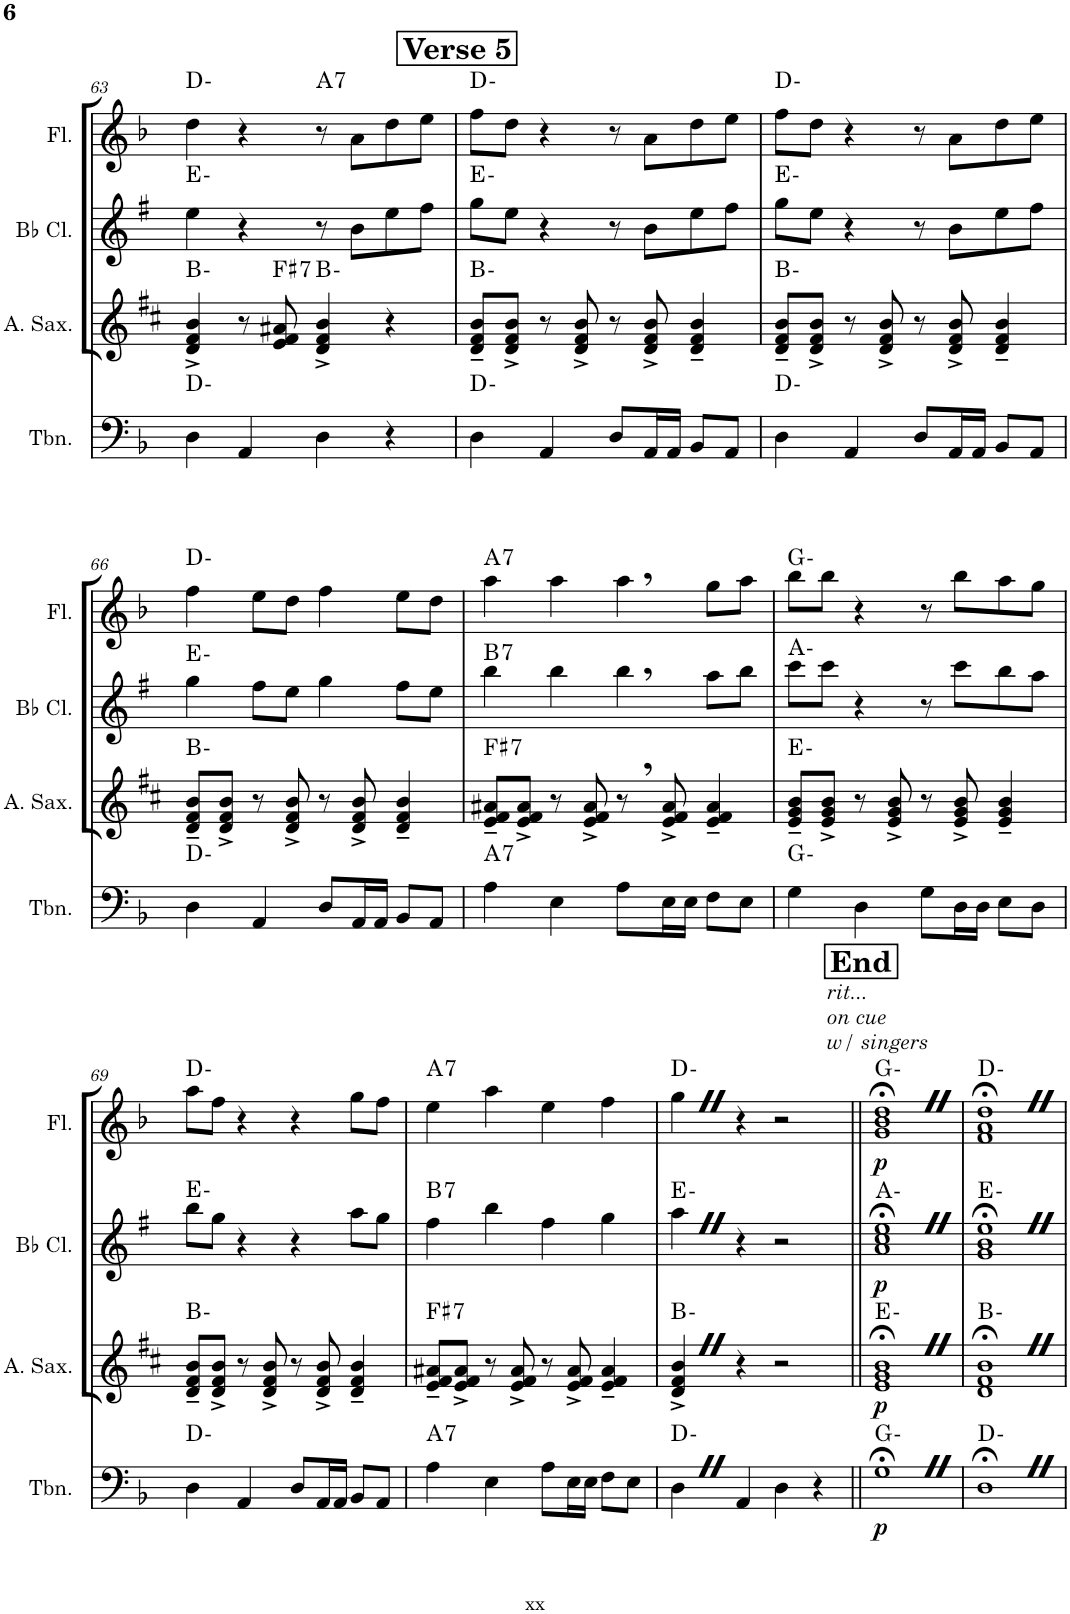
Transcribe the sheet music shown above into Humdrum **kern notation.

**kern	**dynam	**harte	**kern	**dynam	**harte	**kern	**dynam	**harte	**kern	**dynam	**harte
*part4	*part4	*part4	*part3	*part3	*part3	*part2	*part2	*part2	*part1	*part1	*part1
*staff4	*staff4	*	*staff3	*staff3	*	*staff2	*staff2	*	*staff1	*staff1	*
*I"Trombone	*	*	*I"Alto Saxophone	*	*	*I"Bb Clarinet	*	*	*I"Flute	*	*
*I'Tbn.	*	*	*I'A. Sax.	*	*	*I'Bb Cl.	*	*	*I'Fl.	*	*
!!LO:PB:g=z
*clefF4	*	*	*clefG2	*	*	*clefG2	*	*	*clefG2	*	*
*	*	*	*Trd5c9	*	*	*Trd1c2	*	*	*	*	*
*k[b-]	*	*	*k[f#c#]	*	*	*k[f#]	*	*	*k[b-]	*	*
*M4/4	*	*	*M4/4	*	*	*M4/4	*	*	*M4/4	*	*
=63	=63	=63	=63	=63	=63	=63	=63	=63	=63	=63	=63
4D\	.	D:min	4d/^ 4f#/^ 4b/^	.	B:min	4ee\	.	E:min	4dd\	.	D:min
4AA/	.	.	8r	.	.	4r	.	.	4r	.	.
!	!	!	!	!	!LO:H:kt=7	!	!	!	!	!	!
.	.	.	8e/ 8f#/ 8a#X/	.	F#:7	.	.	.	.	.	.
!	!	!	!	!	!	!	!	!	!	!	!LO:H:kt=7
4D\	.	.	4d/^ 4f#/^ 4b/^	.	B:min	8r	.	.	8r	.	A:7
.	.	.	.	.	.	8b\L	.	.	8a\L	.	.
4r	.	.	4r	.	.	8ee\	.	.	8dd\	.	.
.	.	.	.	.	.	8ff#\J	.	.	8ee\J	.	.
!!LO:REH:place=s1:a:B:cj:fs=14:t=Verse 5
=64	=64	=64	=64	=64	=64	=64	=64	=64	=64	=64	=64
4D\	.	D:min	8d/~ 8f#/~ 8b/~L	.	B:min	8gg\L	.	E:min	8ff\L	.	D:min
.	.	.	8d/^ 8f#/^ 8b/^J	.	.	8ee\J	.	.	8dd\J	.	.
4AA/	.	.	8r	.	.	4r	.	.	4r	.	.
.	.	.	8d/^ 8f#/^ 8b/^	.	.	.	.	.	.	.	.
8D/L	.	.	8r	.	.	8r	.	.	8r	.	.
16AA/L	.	.	8d/^ 8f#/^ 8b/^	.	.	8b\L	.	.	8a\L	.	.
16AA/JJ	.	.	.	.	.	.	.	.	.	.	.
8BB-/L	.	.	4d/~ 4f#/~ 4b/~	.	.	8ee\	.	.	8dd\	.	.
8AA/J	.	.	.	.	.	8ff#\J	.	.	8ee\J	.	.
=65	=65	=65	=65	=65	=65	=65	=65	=65	=65	=65	=65
4D\	.	D:min	8d/~ 8f#/~ 8b/~L	.	B:min	8gg\L	.	E:min	8ff\L	.	D:min
.	.	.	8d/^ 8f#/^ 8b/^J	.	.	8ee\J	.	.	8dd\J	.	.
4AA/	.	.	8r	.	.	4r	.	.	4r	.	.
.	.	.	8d/^ 8f#/^ 8b/^	.	.	.	.	.	.	.	.
8D/L	.	.	8r	.	.	8r	.	.	8r	.	.
16AA/L	.	.	8d/^ 8f#/^ 8b/^	.	.	8b\L	.	.	8a\L	.	.
16AA/JJ	.	.	.	.	.	.	.	.	.	.	.
8BB-/L	.	.	4d/~ 4f#/~ 4b/~	.	.	8ee\	.	.	8dd\	.	.
8AA/J	.	.	.	.	.	8ff#\J	.	.	8ee\J	.	.
!!LO:LB:g=z
=66	=66	=66	=66	=66	=66	=66	=66	=66	=66	=66	=66
4D\	.	D:min	8d/~ 8f#/~ 8b/~L	.	B:min	4gg\	.	E:min	4ff\	.	D:min
.	.	.	8d/^ 8f#/^ 8b/^J	.	.	.	.	.	.	.	.
4AA/	.	.	8r	.	.	8ff#\L	.	.	8ee\L	.	.
.	.	.	8d/^ 8f#/^ 8b/^	.	.	8ee\J	.	.	8dd\J	.	.
8D/L	.	.	8r	.	.	4gg\	.	.	4ff\	.	.
16AA/L	.	.	8d/^ 8f#/^ 8b/^	.	.	.	.	.	.	.	.
16AA/JJ	.	.	.	.	.	.	.	.	.	.	.
8BB-/L	.	.	4d/~ 4f#/~ 4b/~	.	.	8ff#\L	.	.	8ee\L	.	.
8AA/J	.	.	.	.	.	8ee\J	.	.	8dd\J	.	.
=67	=67	=67	=67	=67	=67	=67	=67	=67	=67	=67	=67
!	!	!LO:H:kt=7	!	!	!LO:H:kt=7	!	!	!LO:H:kt=7	!	!	!LO:H:kt=7
4A\	.	A:7	8e/~ 8f#/~ 8a#X/~L	.	F#:7	4bb\	.	B:7	4aa\	.	A:7
.	.	.	8e/^ 8f#/^ 8a#/^J	.	.	.	.	.	.	.	.
4E\	.	.	8r	.	.	4bb\	.	.	4aa\	.	.
.	.	.	8e/^ 8f#/^ 8a#/^	.	.	.	.	.	.	.	.
8A\L	.	.	8r	.	.	4bb\	.	.	4aa\	.	.
16E\L	.	.	8e/^ 8f#/^ 8a#/^	.	.	.	.	.	.	.	.
16E\JJ	.	.	.	.	.	.	.	.	.	.	.
8F\L	.	.	4e/~ 4f#/~ 4a#/~	.	.	8aa\L	.	.	8gg\L	.	.
8E\J	.	.	.	.	.	8bb\J	.	.	8aa\J	.	.
=68	=68	=68	=68	=68	=68	=68	=68	=68	=68	=68	=68
4G\	.	G:min	8e/~ 8g/~ 8b/~L	.	E:min	8ccc\L	.	A:min	8bb-\L	.	G:min
.	.	.	8e/^ 8g/^ 8b/^J	.	.	8ccc\J	.	.	8bb-\J	.	.
4D\	.	.	8r	.	.	4r	.	.	4r	.	.
.	.	.	8e/^ 8g/^ 8b/^	.	.	.	.	.	.	.	.
8G\L	.	.	8r	.	.	8r	.	.	8r	.	.
16D\L	.	.	8e/^ 8g/^ 8b/^	.	.	8ccc\L	.	.	8bb-\L	.	.
16D\JJ	.	.	.	.	.	.	.	.	.	.	.
8E\L	.	.	4e/~ 4g/~ 4b/~	.	.	8bb\	.	.	8aa\	.	.
8D\J	.	.	.	.	.	8aa\J	.	.	8gg\J	.	.
!!LO:LB:g=z
=69	=69	=69	=69	=69	=69	=69	=69	=69	=69	=69	=69
4D\	.	D:min	8d/~ 8f#/~ 8b/~L	.	B:min	8bb\L	.	E:min	8aa\L	.	D:min
.	.	.	8d/^ 8f#/^ 8b/^J	.	.	8gg\J	.	.	8ff\J	.	.
4AA/	.	.	8r	.	.	4r	.	.	4r	.	.
.	.	.	8d/^ 8f#/^ 8b/^	.	.	.	.	.	.	.	.
8D/L	.	.	8r	.	.	4r	.	.	4r	.	.
16AA/L	.	.	8d/^ 8f#/^ 8b/^	.	.	.	.	.	.	.	.
16AA/JJ	.	.	.	.	.	.	.	.	.	.	.
8BB-/L	.	.	4d/~ 4f#/~ 4b/~	.	.	8aa\L	.	.	8gg\L	.	.
8AA/J	.	.	.	.	.	8gg\J	.	.	8ff\J	.	.
=70	=70	=70	=70	=70	=70	=70	=70	=70	=70	=70	=70
!	!	!LO:H:kt=7	!	!	!LO:H:kt=7	!	!	!LO:H:kt=7	!	!	!LO:H:kt=7
4A\	.	A:7	8e/~ 8f#/~ 8a#X/~L	.	F#:7	4ff#\	.	B:7	4ee\	.	A:7
.	.	.	8e/^ 8f#/^ 8a#/^J	.	.	.	.	.	.	.	.
4E\	.	.	8r	.	.	4bb\	.	.	4aa\	.	.
.	.	.	8e/^ 8f#/^ 8a#/^	.	.	.	.	.	.	.	.
8A\L	.	.	8r	.	.	4ff#\	.	.	4ee\	.	.
16E\L	.	.	8e/^ 8f#/^ 8a#/^	.	.	.	.	.	.	.	.
16E\JJ	.	.	.	.	.	.	.	.	.	.	.
8F\L	.	.	4e/~ 4f#/~ 4a#/~	.	.	4gg\	.	.	4ff\	.	.
8E\J	.	.	.	.	.	.	.	.	.	.	.
=71	=71	=71	=71	=71	=71	=71	=71	=71	=71	=71	=71
4DZ\	.	D:min	4d/^Z 4f#/^Z 4b/^Z	.	B:min	4aaZ\	.	E:min	4ggZ\	.	D:min
4AA/	.	.	4r	.	.	4r	.	.	4r	.	.
!	!	!	!	!	!	!	!	!	!LO:TX:a:i:t=rit...	!	!
!	!	!	!	!	!	!	!	!	!LO:TX:a:t=on cue	!	!
!	!	!	!	!	!	!	!	!	!LO:TX:a:t=w/ singers	!	!
4D\	.	.	2r	.	.	2r	.	.	2r	.	.
4r	.	.	.	.	.	.	.	.	.	.	.
!!LO:REH:place=s1:a:B:cj:fs=14:t=End
=72||	=72||	=72||	=72||	=72||	=72||	=72||	=72||	=72||	=72||	=72||	=72||
!	!LO:DY:b	!	!	!LO:DY:b	!	!	!LO:DY:b	!	!	!LO:DY:b	!
1G;<Z	p	G:min	1e;<Z 1g;<Z 1b;<Z	p	E:min	1a;<Z 1cc;<Z 1ee;<Z	p	A:min	1g;<Z 1b-;<Z 1dd;<Z	p	G:min
=73	=73	=73	=73	=73	=73	=73	=73	=73	=73	=73	=73
1D;<Z	.	D:min	1d;<Z 1f#;<Z 1b;<Z	.	B:min	1g;<Z 1b;<Z 1ee;<Z	.	E:min	1f;<Z 1a;<Z 1dd;<Z	.	D:min
=	=	=	=	=	=	=	=	=	=	=	=
*-	*-	*-	*-	*-	*-	*-	*-	*-	*-	*-	*-
